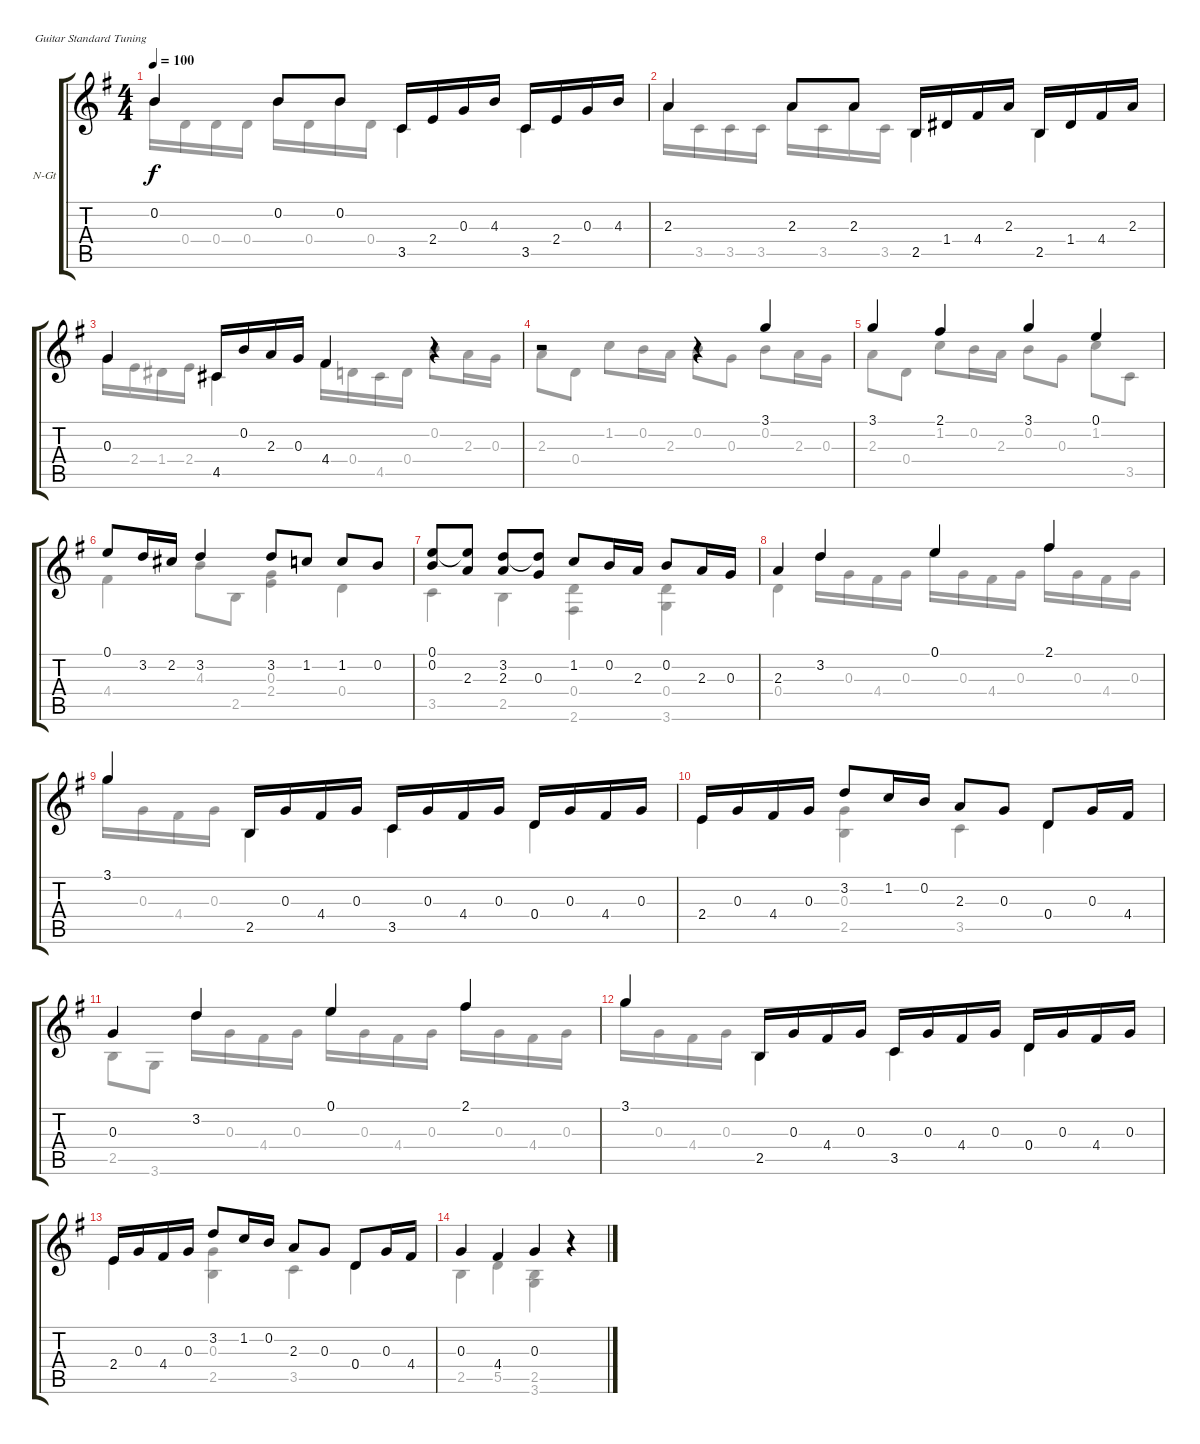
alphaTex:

\bracketExtendMode groupsimilarinstruments
\firstSystemTrackNameOrientation horizontal
\otherSystemsTrackNameOrientation horizontal
\track ("Guitar" "N-Gt") {instrument acousticguitarnylon}
\staff {score tabs}
\tuning (E4 B3 G3 D3 A2 E2)
\voice
\ts (4 4)
\tempo 100
\clef g2
\ks g
0.2.4{dy f} 0.2.8 0.2.8 3.5.16 2.4.16 0.3.16 4.3.16 3.5.16 2.4.16 0.3.16 4.3.16 |
2.3.4 2.3.8 2.3.8 2.5.16 1.4.16 4.4.16 2.3.16 2.5.16 1.4.16 4.4.16 2.3.16 |
0.3.4 4.5.16 0.2.16 2.3.16 0.3.16 4.4.4 r.4 |
r.2 r.4 3.1.4 |
3.1.4 2.1.4 3.1.4 0.1.4 |
0.1.8 3.2.16 2.2.16 3.2.4 3.2.8 1.2.8 1.2.8 0.2.8 |
(0.1 0.2).8 (0.1{t} 2.3).8 (3.2 2.3).8 (3.2{t} 0.3).8 1.2.8 0.2.16 2.3.16 0.2.8 2.3.16 0.3.16 |
2.3.4 3.2.4 0.1.4 2.1.4 |
3.1.4 2.5.16 0.3.16 4.4.16 0.3.16 3.5.16 0.3.16 4.4.16 0.3.16 0.4.16 0.3.16 4.4.16 0.3.16 |
2.4.16 0.3.16 4.4.16 0.3.16 3.2.8 1.2.16 0.2.16 2.3.8 0.3.8 0.4.8 0.3.16 4.4.16 |
0.3.4 3.2.4 0.1.4 2.1.4 |
3.1.4 2.5.16 0.3.16 4.4.16 0.3.16 3.5.16 0.3.16 4.4.16 0.3.16 0.4.16 0.3.16 4.4.16 0.3.16 |
2.4.16 0.3.16 4.4.16 0.3.16 3.2.8 1.2.16 0.2.16 2.3.8 0.3.8 0.4.8 0.3.16 4.4.16 |
0.3.4 4.4.4 0.3.4 r.4
\voice
\clef g2
\ottava regular
\simile none
\ks g
0.2.16{dy f} 0.4.16 0.4.16 0.4.16 0.2.16 0.4.16 0.2.16 0.4.16 3.5.4 3.5.4 |
2.3.16 3.5.16 3.5.16 3.5.16 2.3.16 3.5.16 2.3.16 3.5.16 2.5.4 2.5.4 |
0.3.16 2.4.16 1.4.16 2.4.16 4.5.4 4.4.16 0.4.16 4.5.16 0.4.16 0.2.8 2.3.16 0.3.16 |
2.3.8 0.4.8 1.2.8 0.2.16 2.3.16 0.2.8 0.3.8 0.2.8 2.3.16 0.3.16 |
2.3.8 0.4.8 1.2.8 0.2.16 2.3.16 0.2.8 0.3.8 1.2.8 3.5.8 |
4.4.4 4.3.8 2.5.8 (0.3 2.4).4 0.4.4 |
3.5.4 2.5.4 (0.4 2.6).4 (0.4 3.6).4 |
0.4.4 3.2.16 0.3.16 4.4.16 0.3.16 0.1.16 0.3.16 4.4.16 0.3.16 2.1.16 0.3.16 4.4.16 0.3.16 |
3.1.16 0.3.16 4.4.16 0.3.16 2.5.4 3.5.4 0.4.4 |
2.4.4 (0.3 2.5).4 3.5.4 0.4.4 |
2.5.8 3.6.8 3.2.16 0.3.16 4.4.16 0.3.16 0.1.16 0.3.16 4.4.16 0.3.16 2.1.16 0.3.16 4.4.16 0.3.16 |
3.1.16 0.3.16 4.4.16 0.3.16 2.5.4 3.5.4 0.4.4 |
2.4.4 (0.3 2.5).4 3.5.4 0.4.4 |
2.5.4 5.5.4 (2.5 3.6).4 r.4
